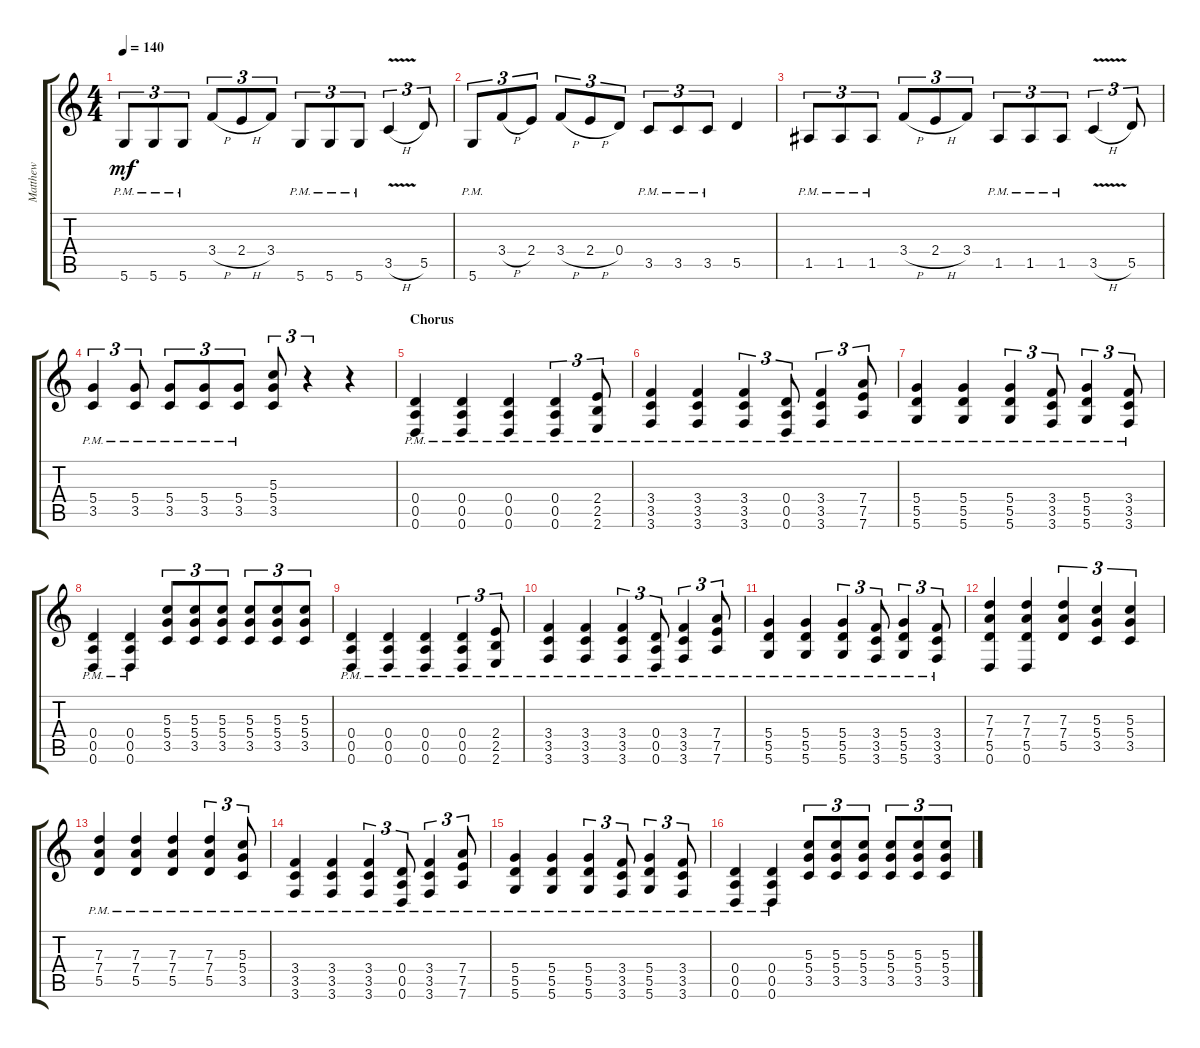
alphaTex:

\track ("Matthew" "Matthew") {instrument distortionguitar}
\staff {score tabs}
\tuning (E4 B3 G3 D3 A2 D2) {hide}
\ts (4 4)
\tempo 140
\clef g2
\ks c
5.6{pm}.8{tu (3 2) dy mf} 5.6{pm}.8{tu (3 2)} 5.6{pm}.8{tu (3 2)} 3.4{h}.8{tu (3 2)} 2.4{h}.8{tu (3 2)} 3.4.8{tu (3 2)} 5.6{pm}.8{tu (3 2)} 5.6{pm}.8{tu (3 2)} 5.6{pm}.8{tu (3 2)} 3.5{v h}.4{tu (3 2)} 5.5.8{tu (3 2)} |
5.6{pm}.8{tu (3 2)} 3.4{h}.8{tu (3 2)} 2.4.8{tu (3 2)} 3.4{h}.8{tu (3 2)} 2.4{h}.8{tu (3 2)} 0.4.8{tu (3 2)} 3.5{pm}.8{tu (3 2)} 3.5{pm}.8{tu (3 2)} 3.5{pm}.8{tu (3 2)} 5.5.4 |
1.5{pm}.8{tu (3 2)} 1.5{pm}.8{tu (3 2)} 1.5{pm}.8{tu (3 2)} 3.4{h}.8{tu (3 2)} 2.4{h}.8{tu (3 2)} 3.4.8{tu (3 2)} 1.5{pm}.8{tu (3 2)} 1.5{pm}.8{tu (3 2)} 1.5{pm}.8{tu (3 2)} 3.5{v h}.4{tu (3 2)} 5.5.8{tu (3 2)} |
(5.4{pm} 3.5{pm}).4{tu (3 2)} (5.4{pm} 3.5{pm}).8{tu (3 2)} (5.4{pm} 3.5{pm}).8{tu (3 2)} (5.4{pm} 3.5{pm}).8{tu (3 2)} (5.4{pm} 3.5{pm}).8{tu (3 2)} (5.3 5.4 3.5).8{tu (3 2)} r.4{tu (3 2)} r.4 |
\section ("" "Chorus")
(0.4{pm} 0.5{pm} 0.6{pm}).4 (0.4{pm} 0.5{pm} 0.6{pm}).4 (0.4{pm} 0.5{pm} 0.6{pm}).4 (0.4{pm} 0.5{pm} 0.6{pm}).4{tu (3 2)} (2.4{pm} 2.5{pm} 2.6{pm}).8{tu (3 2)} |
(3.4{pm} 3.5{pm} 3.6{pm}).4 (3.4{pm} 3.5{pm} 3.6{pm}).4 (3.4{pm} 3.5{pm} 3.6{pm}).4{tu (3 2)} (0.4{pm} 0.5{pm} 0.6{pm}).8{tu (3 2)} (3.4{pm} 3.5{pm} 3.6{pm}).4{tu (3 2)} (7.4{pm} 7.5{pm} 7.6{pm}).8{tu (3 2)} |
(5.4{pm} 5.5{pm} 5.6{pm}).4 (5.4{pm} 5.5{pm} 5.6{pm}).4 (5.4{pm} 5.5{pm} 5.6{pm}).4{tu (3 2)} (3.4{pm} 3.5{pm} 3.6{pm}).8{tu (3 2)} (5.4{pm} 5.5{pm} 5.6{pm}).4{tu (3 2)} (3.4{pm} 3.5{pm} 3.6{pm}).8{tu (3 2)} |
(0.4{pm} 0.5{pm} 0.6{pm}).4 (0.4{pm} 0.5{pm} 0.6{pm}).4 (5.3 5.4 3.5).8{tu (3 2)} (5.3 5.4 3.5).8{tu (3 2)} (5.3 5.4 3.5).8{tu (3 2)} (5.3 5.4 3.5).8{tu (3 2)} (5.3 5.4 3.5).8{tu (3 2)} (5.3 5.4 3.5).8{tu (3 2)} |
(0.4{pm} 0.5{pm} 0.6{pm}).4 (0.4{pm} 0.5{pm} 0.6{pm}).4 (0.4{pm} 0.5{pm} 0.6{pm}).4 (0.4{pm} 0.5{pm} 0.6{pm}).4{tu (3 2)} (2.4{pm} 2.5{pm} 2.6{pm}).8{tu (3 2)} |
(3.4{pm} 3.5{pm} 3.6{pm}).4 (3.4{pm} 3.5{pm} 3.6{pm}).4 (3.4{pm} 3.5{pm} 3.6{pm}).4{tu (3 2)} (0.4{pm} 0.5{pm} 0.6{pm}).8{tu (3 2)} (3.4{pm} 3.5{pm} 3.6{pm}).4{tu (3 2)} (7.4{pm} 7.5{pm} 7.6{pm}).8{tu (3 2)} |
(5.4{pm} 5.5{pm} 5.6{pm}).4 (5.4{pm} 5.5{pm} 5.6{pm}).4 (5.4{pm} 5.5{pm} 5.6{pm}).4{tu (3 2)} (3.4{pm} 3.5{pm} 3.6{pm}).8{tu (3 2)} (5.4{pm} 5.5{pm} 5.6{pm}).4{tu (3 2)} (3.4{pm} 3.5{pm} 3.6{pm}).8{tu (3 2)} |
(7.3 7.4 5.5 0.6).4 (7.3 7.4 5.5 0.6).4 (7.3 7.4 5.5).4{tu (3 2)} (5.3 5.4 3.5).4{tu (3 2)} (5.3 5.4 3.5).4{tu (3 2)} |
(7.3{pm} 7.4{pm} 5.5{pm}).4 (7.3{pm} 7.4{pm} 5.5{pm}).4 (7.3{pm} 7.4{pm} 5.5{pm}).4 (7.3{pm} 7.4{pm} 5.5{pm}).4{tu (3 2)} (5.3{pm} 5.4{pm} 3.5{pm}).8{tu (3 2)} |
(3.4{pm} 3.5{pm} 3.6{pm}).4 (3.4{pm} 3.5{pm} 3.6{pm}).4 (3.4{pm} 3.5{pm} 3.6{pm}).4{tu (3 2)} (0.4{pm} 0.5{pm} 0.6{pm}).8{tu (3 2)} (3.4{pm} 3.5{pm} 3.6{pm}).4{tu (3 2)} (7.4{pm} 7.5{pm} 7.6{pm}).8{tu (3 2)} |
(5.4{pm} 5.5{pm} 5.6{pm}).4 (5.4{pm} 5.5{pm} 5.6{pm}).4 (5.4{pm} 5.5{pm} 5.6{pm}).4{tu (3 2)} (3.4{pm} 3.5{pm} 3.6{pm}).8{tu (3 2)} (5.4{pm} 5.5{pm} 5.6{pm}).4{tu (3 2)} (3.4{pm} 3.5{pm} 3.6{pm}).8{tu (3 2)} |
(0.4{pm} 0.5{pm} 0.6{pm}).4 (0.4{pm} 0.5{pm} 0.6{pm}).4 (5.3 5.4 3.5).8{tu (3 2)} (5.3 5.4 3.5).8{tu (3 2)} (5.3 5.4 3.5).8{tu (3 2)} (5.3 5.4 3.5).8{tu (3 2)} (5.3 5.4 3.5).8{tu (3 2)} (5.3 5.4 3.5).8{tu (3 2)}
